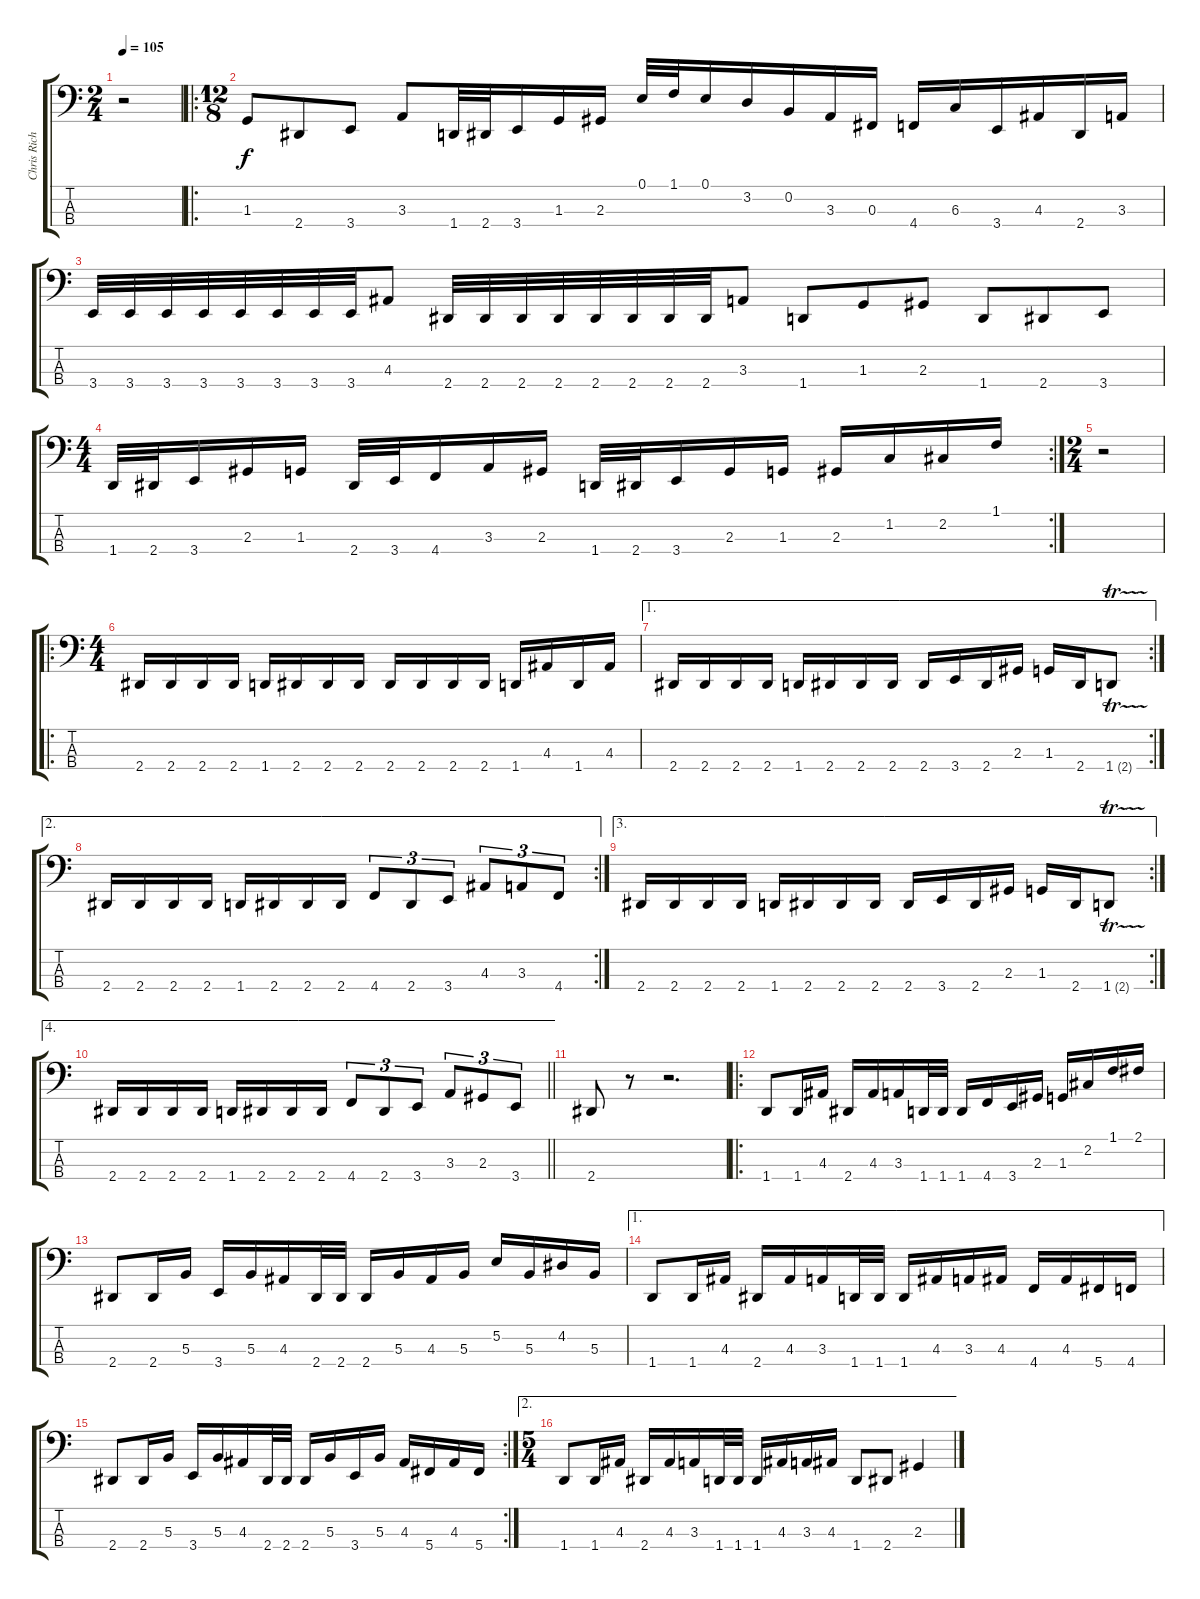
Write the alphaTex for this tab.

\track ("Chris Richards" "Chris Rich") {instrument electricbassfinger}
\staff {score tabs}
\tuning (E2 B1 Gb1 Db1) {hide}
\ts (2 4)
\tempo 105
\clef f4
\ks c
r.2{dy f instrument electricbassfinger} |
\ro
\ts (12 8)
1.3.8 2.4.8 3.4.8 3.3.8 1.4.32 2.4.32 3.4.16 1.3.16 2.3.16 0.1.32 1.1.32 0.1.16 3.2.16 0.2.16 3.3.16 0.3.16 4.4.16 6.3.16 3.4.16 4.3.16 2.4.16 3.3.16 |
3.4.32 3.4.32 3.4.32 3.4.32 3.4.32 3.4.32 3.4.32 3.4.32 4.3.8 2.4.32 2.4.32 2.4.32 2.4.32 2.4.32 2.4.32 2.4.32 2.4.32 3.3.8 1.4.8 1.3.8 2.3.8 1.4.8 2.4.8 3.4.8 |
\rc 2
\ts (4 4)
1.4.32 2.4.32 3.4.16 2.3.16 1.3.16 2.4.32 3.4.32 4.4.16 3.3.16 2.3.16 1.4.32 2.4.32 3.4.16 2.3.16 1.3.16 2.3.16 1.2.16 2.2.16 1.1.16 |
\ts (2 4)
r.2 |
\ro
\ts (4 4)
2.4.16 2.4.16 2.4.16 2.4.16 1.4.16 2.4.16 2.4.16 2.4.16 2.4.16 2.4.16 2.4.16 2.4.16 1.4.16 4.3.16 1.4.16 4.3.16 |
\ae 1
\rc 2
2.4.16 2.4.16 2.4.16 2.4.16 1.4.16 2.4.16 2.4.16 2.4.16 2.4.16 3.4.16 2.4.16 2.3.16 1.3.16 2.4.16 1.4{tr (2 32)}.8 |
\ae 2
\rc 2
2.4.16 2.4.16 2.4.16 2.4.16 1.4.16 2.4.16 2.4.16 2.4.16 4.4.8{tu (3 2)} 2.4.8{tu (3 2)} 3.4.8{tu (3 2)} 4.3.8{tu (3 2)} 3.3.8{tu (3 2)} 4.4.8{tu (3 2)} |
\ae 3
\rc 2
2.4.16 2.4.16 2.4.16 2.4.16 1.4.16 2.4.16 2.4.16 2.4.16 2.4.16 3.4.16 2.4.16 2.3.16 1.3.16 2.4.16 1.4{tr (2 32)}.8 |
\ae 4
\barLineRight lightlight
2.4.16 2.4.16 2.4.16 2.4.16 1.4.16 2.4.16 2.4.16 2.4.16 4.4.8{tu (3 2)} 2.4.8{tu (3 2)} 3.4.8{tu (3 2)} 3.3.8{tu (3 2)} 2.3.8{tu (3 2)} 3.4.8{tu (3 2)} |
2.4.8 r.8 r.2{d} |
\ro
1.4.8 1.4.16 4.3.16 2.4.16 4.3.16 3.3.16 1.4.32 1.4.32 1.4.16 4.4.16 3.4.16 2.3.16 1.3.16 2.2.16 1.1.16 2.1.16 |
2.4.8 2.4.16 5.3.16 3.4.16 5.3.16 4.3.16 2.4.32 2.4.32 2.4.16 5.3.16 4.3.16 5.3.16 5.2.16 5.3.16 4.2.16 5.3.16 |
\ae 1
1.4.8 1.4.16 4.3.16 2.4.16 4.3.16 3.3.16 1.4.32 1.4.32 1.4.16 4.3.16 3.3.16 4.3.16 4.4.16 4.3.16 5.4.16 4.4.16 |
\rc 2
2.4.8 2.4.16 5.3.16 3.4.16 5.3.16 4.3.16 2.4.32 2.4.32 2.4.16 5.3.16 3.4.16 5.3.16 4.3.16 5.4.16 4.3.16 5.4.16 |
\ae 2
\ts (5 4)
1.4.8 1.4.16 4.3.16 2.4.16 4.3.16 3.3.16 1.4.32 1.4.32 1.4.16 4.3.16 3.3.16 4.3.16 1.4.8 2.4.8 2.3.4
